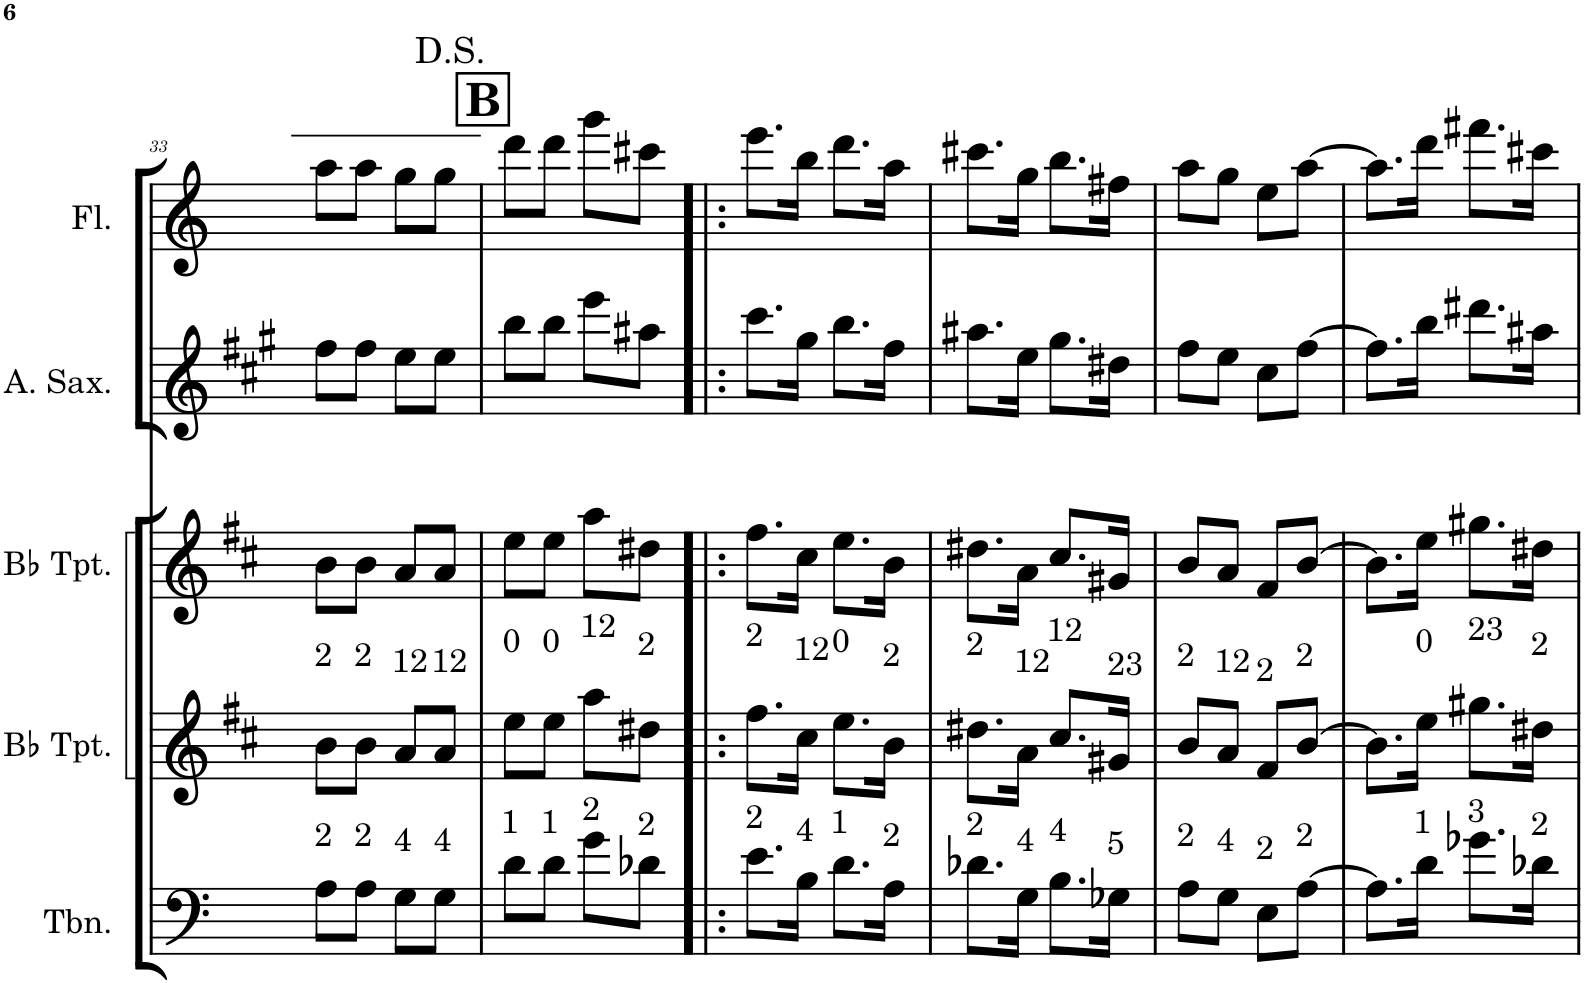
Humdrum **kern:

**kern	**kern	**kern	**kern	**kern
*part5	*part4	*part3	*part2	*part1
*staff5	*staff4	*staff3	*staff2	*staff1
*I"C clavF	*I"Bb	*I"Bb - Pirata	*I"Eb	*I"C clavG
!!LO:PB:g=z
*clefF4	*clefG2	*clefG2	*clefG2	*clefG2
*	*Trd1c2	*Trd1c2	*Trd5c9	*
*k[]	*k[f#c#]	*k[f#c#]	*k[f#c#g#]	*k[]
*M2/4	*M2/4	*M2/4	*M2/4	*M2/4
=33	=33	=33	=33	=33
!	!LO:TX:a:t=2	!	!	!
!LO:TX:a:t=2	!	!	!	!
8A\L	8b\L	8b\L	8ff#\L	8aa\L
!	!LO:TX:a:t=2	!	!	!
!LO:TX:a:t=2	!	!	!	!
8A\J	8b\J	8b\J	8ff#\J	8aa\J
!	!LO:TX:a:t=12	!	!	!
!LO:TX:a:t=4	!	!	!	!
8G\L	8a/L	8a/L	8ee\L	8gg\L
!	!LO:TX:a:t=12	!	!	!
!LO:TX:a:t=4	!	!	!	!
8G\J	8a/J	8a/J	8ee\J	8gg\J
!!LO:REH:place=s1:a:B:cj:fs=14:t=B
=34	=34	=34	=34	=34
!	!LO:TX:a:t=0	!	!	!
!LO:TX:a:t=1	!	!	!	!
8d\L	8ee\L	8ee\L	8bb\L	8ddd\L
!	!LO:TX:a:t=0	!	!	!
!LO:TX:a:t=1	!	!	!	!
8d\J	8ee\J	8ee\J	8bb\J	8ddd\J
!	!LO:TX:a:t=12	!	!	!
!LO:TX:a:t=2	!	!	!	!
8g\L	8aa\L	8aa\L	8eee\L	8ggg\L
!	!LO:TX:a:t=2	!	!	!
!LO:TX:a:t=2	!	!	!	!
8d-X\J	8dd#X\J	8dd#X\J	8aa#X\J	8ccc#X\J
=35!|:	=35!|:	=35!|:	=35!|:	=35!|:
!	!LO:TX:a:t=2	!	!	!
!LO:TX:a:t=2	!	!	!	!
8.e\L	8.ff#\L	8.ff#\L	8.ccc#\L	8.eee\L
!	!LO:TX:a:t=12	!	!	!
!LO:TX:a:t=4	!	!	!	!
16B\Jk	16cc#\Jk	16cc#\Jk	16gg#\Jk	16bb\Jk
!	!LO:TX:a:t=0	!	!	!
!LO:TX:a:t=1	!	!	!	!
8.d\L	8.ee\L	8.ee\L	8.bb\L	8.ddd\L
!	!LO:TX:a:t=2	!	!	!
!LO:TX:a:t=2	!	!	!	!
16A\Jk	16b\Jk	16b\Jk	16ff#\Jk	16aa\Jk
=36	=36	=36	=36	=36
!	!LO:TX:a:t=2	!	!	!
!LO:TX:a:t=2	!	!	!	!
8.d-X\L	8.dd#X\L	8.dd#X\L	8.aa#X\L	8.ccc#X\L
!	!LO:TX:a:t=12	!	!	!
!LO:TX:a:t=4	!	!	!	!
16G\Jk	16a\Jk	16a\Jk	16ee\Jk	16gg\Jk
!	!LO:TX:a:t=12	!	!	!
!LO:TX:a:t=4	!	!	!	!
8.B\L	8.cc#/L	8.cc#/L	8.gg#\L	8.bb\L
!	!LO:TX:a:t=23	!	!	!
!LO:TX:a:t=5	!	!	!	!
16G-X\Jk	16g#X/Jk	16g#X/Jk	16dd#X\Jk	16ff#X\Jk
=37	=37	=37	=37	=37
!	!LO:TX:a:t=2	!	!	!
!LO:TX:a:t=2	!	!	!	!
8A\L	8b/L	8b/L	8ff#\L	8aa\L
!	!LO:TX:a:t=12	!	!	!
!LO:TX:a:t=4	!	!	!	!
8G\J	8a/J	8a/J	8ee\J	8gg\J
!	!LO:TX:a:t=2	!	!	!
!LO:TX:a:t=2	!	!	!	!
8E\L	8f#/L	8f#/L	8cc#\L	8ee\L
!	!LO:TX:a:t=2	!	!	!
!LO:TX:a:t=2	!	!	!	!
[8A\J	[8b/J	[8b/J	[8ff#\J	[8aa\J
=38	=38	=38	=38	=38
8.A\L]	8.b\L]	8.b\L]	8.ff#\L]	8.aa\L]
!	!LO:TX:a:t=0	!	!	!
!LO:TX:a:t=1	!	!	!	!
16d\Jk	16ee\Jk	16ee\Jk	16bb\Jk	16ddd\Jk
!	!LO:TX:a:t=23	!	!	!
!LO:TX:a:t=3	!	!	!	!
8.g-X\L	8.gg#X\L	8.gg#X\L	8.ddd#X\L	8.fff#X\L
!	!LO:TX:a:t=2	!	!	!
!LO:TX:a:t=2	!	!	!	!
16d-X\Jk	16dd#X\Jk	16dd#X\Jk	16aa#X\Jk	16ccc#X\Jk
=	=	=	=	=
*-	*-	*-	*-	*-
